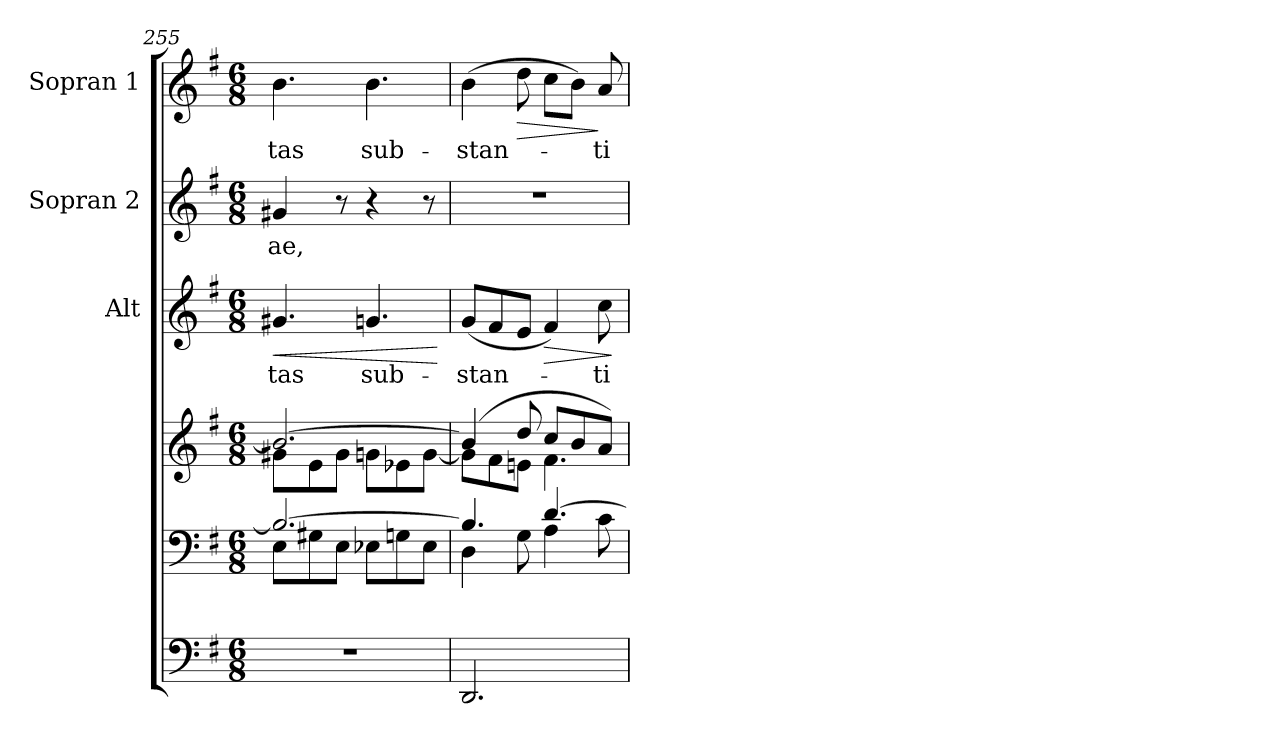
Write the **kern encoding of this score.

**kern	**kern	**kern	**kern	**text	**dynam	**kern	**text	**kern	**text	**dynam
*part5	*part4	*part4	*part3	*part3	*part3	*part2	*part2	*part1	*part1	*part1
*staff6	*staff5	*staff4	*staff3	*staff3	*staff3	*staff2	*staff2	*staff1	*staff1	*staff1
*	*	*	*I"Alt	*	*	*I"Sopran 2	*	*I"Sopran 1	*	*
*	*	*	*I'A.	*	*	*I'S. 2	*	*I'S. 1	*	*
!!LO:PB:g=z
*clefF4	*clefF4	*clefG2	*clefG2	*	*	*clefG2	*	*clefG2	*	*
*k[f#]	*k[f#]	*k[f#]	*k[f#]	*	*	*k[f#]	*	*k[f#]	*	*
*G:	*G:	*G:	*G:	*	*	*G:	*	*G:	*	*
*M6/8	*M6/8	*M6/8	*M6/8	*	*	*M6/8	*	*M6/8	*	*
=255	=255	=255	=255	=255	=255	=255	=255	=255	=255	=255
*	*^	*^	*	*	*	*	*	*	*	*
!	!	!	!	!	!	!LO:LY:b	!LO:HP:b	!	!LO:LY:b	!	!LO:LY:b	!
2.r	2.B/_	8E\L	2.b/_	8g#X\L	4.g#X/	-tas	<	4g#X/	-ae,	4.b\	-tas	.
.	.	8G#X\	.	8e\	.	.	.	.	.	.	.	.
.	.	8E\J	.	8g#\J	.	.	.	8r	.	.	.	.
!	!	!	!	!	!	!LO:LY:b	!	!	!	!	!LO:LY:b	!
.	.	8E-X\L	.	8gn\L	4.gn/	sub-	.	4r	.	4.b\	sub-	.
.	.	8Gn\	.	8e-X\	.	.	.	.	.	.	.	.
.	.	8E-\J	.	[<8g\J	.	.	.	8r	.	.	.	.
*	*v	*v	*	*	*	*	*	*	*	*	*	*
*	*	*v	*v	*	*	*	*	*	*	*	*
.	.	.	.	.	[	.	.	.	.	.
=256	=256	=256	=256	=256	=256	=256	=256	=256	=256	=256
*	*^	*^	*	*	*	*	*	*	*	*
!	!	!	!	!	!	!LO:LY:b	!	!	!	!	!LO:LY:b	!
2.DD/	4.B/]	4D\	(4b/]	8g\L]	(<8g/L	-stan-	.	2.r	.	(>4b\	-stan-	.
.	.	.	.	8f#\	8f#/	.	.	.	.	.	.	.
!	!	!	!	!	!	!	!	!	!	!	!	!LO:HP:b
.	.	8G\	8dd/	8en\J	8e/J	.	.	.	.	8dd\	.	>
!	!	!	!	!	!	!	!LO:HP:b	!	!	!	!	!
.	[>4.d/	4A\	8cc/L	4.f#\	4f#/)	.	>	.	.	8cc\L	.	.
.	.	.	8b/	.	.	.	.	.	.	8b\J)	.	.
!	!	!	!	!	!	!LO:LY:b	!	!	!	!	!LO:LY:b	!
.	.	8c\	8a/J)	.	8cc\	-ti-	.	.	.	8a/	-ti-	]
*	*v	*v	*	*	*	*	*	*	*	*	*	*
*	*	*v	*v	*	*	*	*	*	*	*	*
.	.	.	.	.	]	.	.	.	.	.
=	=	=	=	=	=	=	=	=	=	=
*-	*-	*-	*-	*-	*-	*-	*-	*-	*-	*-
